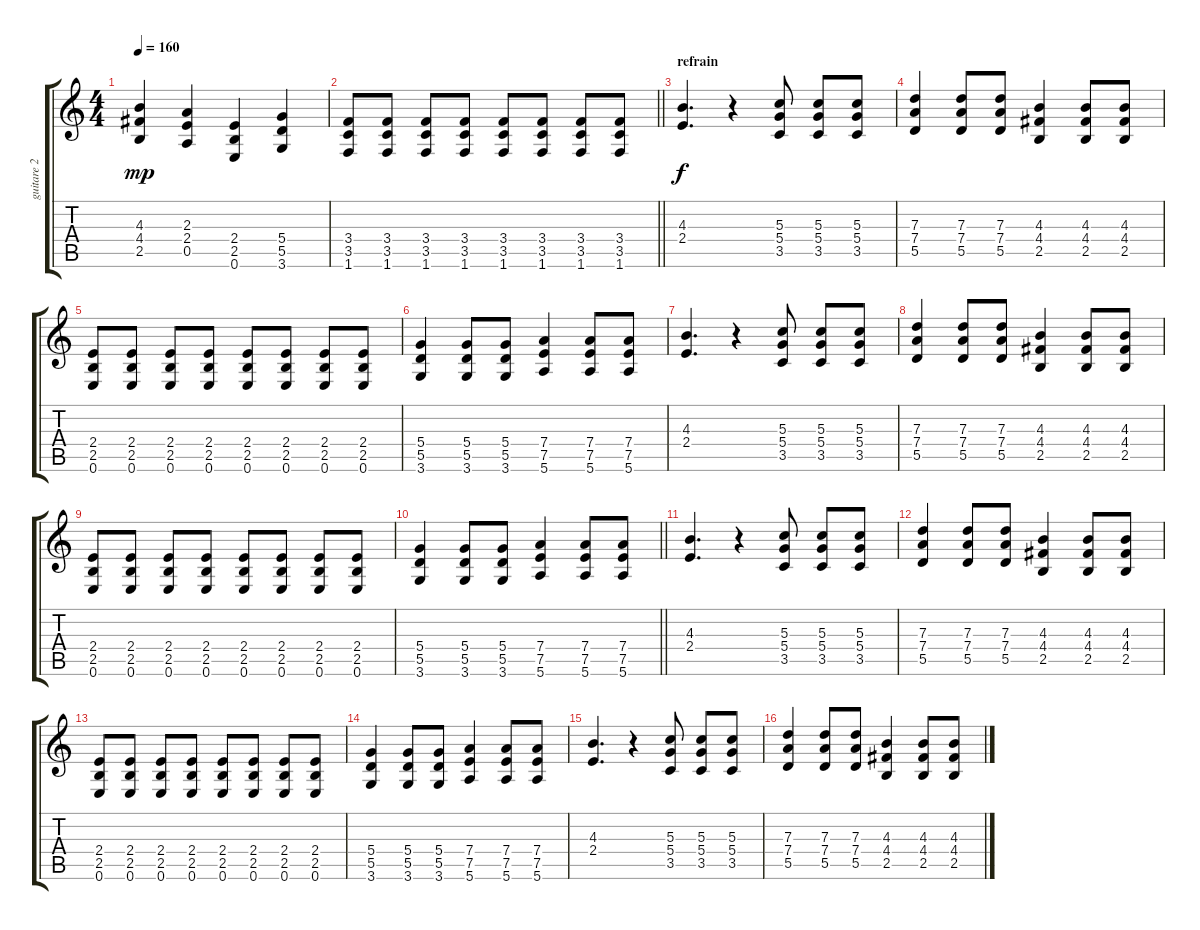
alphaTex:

\track ("guitare 2" "guitare 2") {instrument overdrivenguitar}
\staff {score tabs}
\tuning (E4 B3 G3 D3 A2 E2) {hide}
\ts (4 4)
\tempo 160
\clef g2
\ks c
(4.3 4.4 2.5).4{dy mp} (2.3 2.4 0.5).4 (2.4 2.5 0.6).4 (5.4 5.5 3.6).4 |
\barLineRight lightlight
(3.4 3.5 1.6).8 (3.4 3.5 1.6).8 (3.4 3.5 1.6).8 (3.4 3.5 1.6).8 (3.4 3.5 1.6).8 (3.4 3.5 1.6).8 (3.4 3.5 1.6).8 (3.4 3.5 1.6).8 |
\section ("" "refrain")
(4.3 2.4).4{d dy f} r.4 (5.3 5.4 3.5).8 (5.3 5.4 3.5).8 (5.3 5.4 3.5).8 |
(7.3 7.4 5.5).4 (7.3 7.4 5.5).8 (7.3 7.4 5.5).8 (4.3 4.4 2.5).4 (4.3 4.4 2.5).8 (4.3 4.4 2.5).8 |
(2.4 2.5 0.6).8 (2.4 2.5 0.6).8 (2.4 2.5 0.6).8 (2.4 2.5 0.6).8 (2.4 2.5 0.6).8 (2.4 2.5 0.6).8 (2.4 2.5 0.6).8 (2.4 2.5 0.6).8 |
(5.4 5.5 3.6).4 (5.4 5.5 3.6).8 (5.4 5.5 3.6).8 (7.4 7.5 5.6).4 (7.4 7.5 5.6).8 (7.4 7.5 5.6).8 |
(4.3 2.4).4{d} r.4 (5.3 5.4 3.5).8 (5.3 5.4 3.5).8 (5.3 5.4 3.5).8 |
(7.3 7.4 5.5).4 (7.3 7.4 5.5).8 (7.3 7.4 5.5).8 (4.3 4.4 2.5).4 (4.3 4.4 2.5).8 (4.3 4.4 2.5).8 |
(2.4 2.5 0.6).8 (2.4 2.5 0.6).8 (2.4 2.5 0.6).8 (2.4 2.5 0.6).8 (2.4 2.5 0.6).8 (2.4 2.5 0.6).8 (2.4 2.5 0.6).8 (2.4 2.5 0.6).8 |
\barLineRight lightlight
(5.4 5.5 3.6).4 (5.4 5.5 3.6).8 (5.4 5.5 3.6).8 (7.4 7.5 5.6).4 (7.4 7.5 5.6).8 (7.4 7.5 5.6).8 |
(4.3 2.4).4{d} r.4 (5.3 5.4 3.5).8 (5.3 5.4 3.5).8 (5.3 5.4 3.5).8 |
(7.3 7.4 5.5).4 (7.3 7.4 5.5).8 (7.3 7.4 5.5).8 (4.3 4.4 2.5).4 (4.3 4.4 2.5).8 (4.3 4.4 2.5).8 |
(2.4 2.5 0.6).8 (2.4 2.5 0.6).8 (2.4 2.5 0.6).8 (2.4 2.5 0.6).8 (2.4 2.5 0.6).8 (2.4 2.5 0.6).8 (2.4 2.5 0.6).8 (2.4 2.5 0.6).8 |
(5.4 5.5 3.6).4 (5.4 5.5 3.6).8 (5.4 5.5 3.6).8 (7.4 7.5 5.6).4 (7.4 7.5 5.6).8 (7.4 7.5 5.6).8 |
(4.3 2.4).4{d} r.4 (5.3 5.4 3.5).8 (5.3 5.4 3.5).8 (5.3 5.4 3.5).8 |
(7.3 7.4 5.5).4 (7.3 7.4 5.5).8 (7.3 7.4 5.5).8 (4.3 4.4 2.5).4 (4.3 4.4 2.5).8 (4.3 4.4 2.5).8
